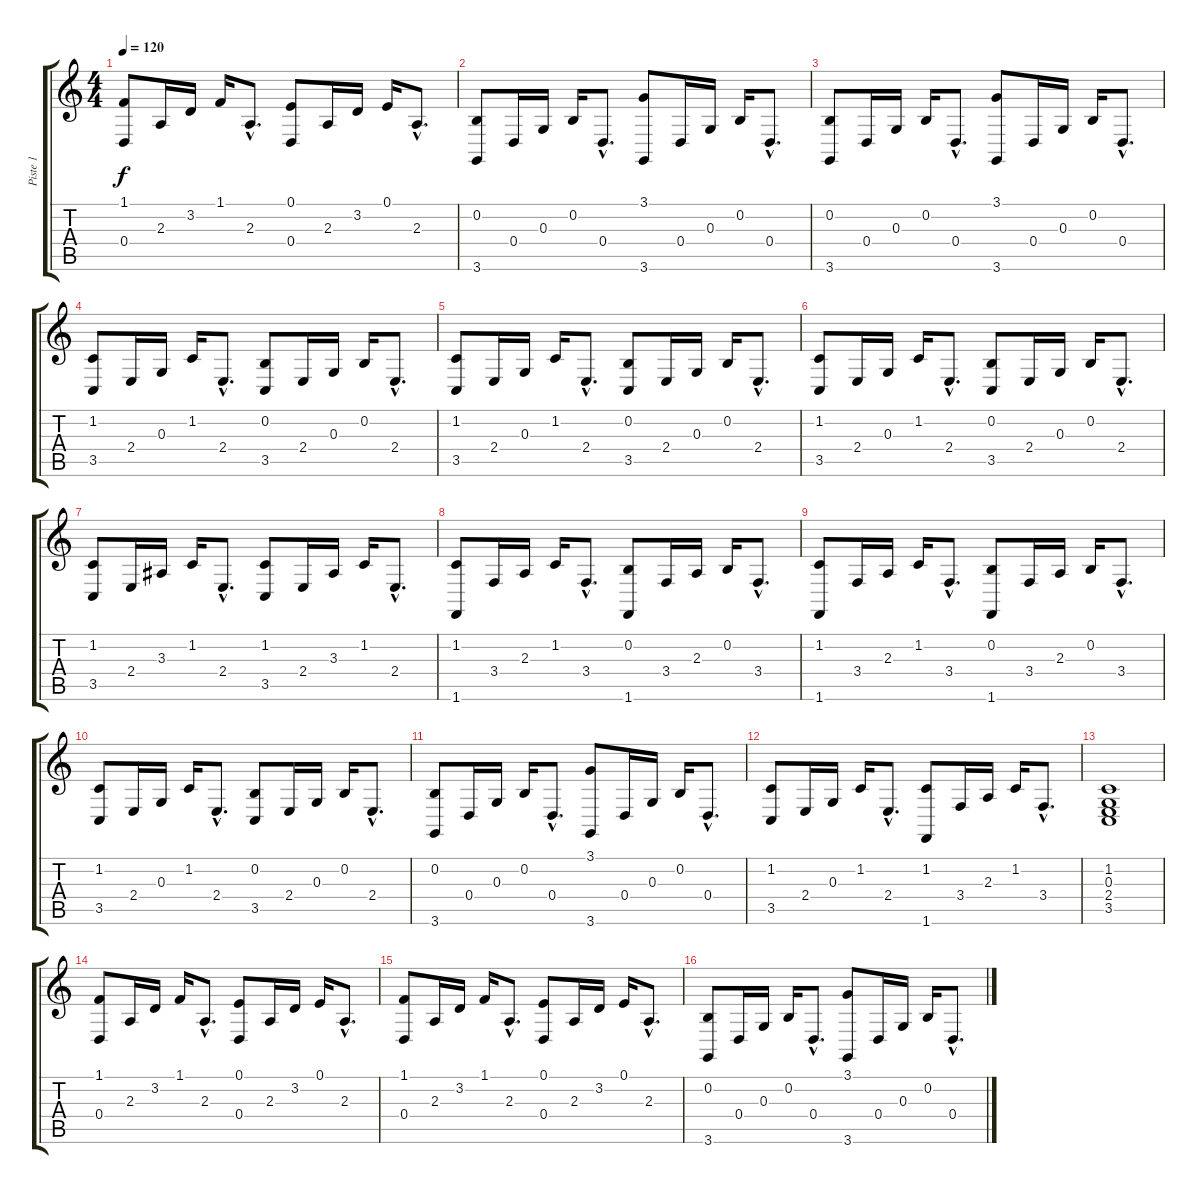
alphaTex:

\track ("Piste 1" "Piste 1") {instrument pad8sweep}
\staff {score tabs}
\tuning (E4 B3 G3 D3 A2 E2) {hide}
\ts (4 4)
\tempo 120
\clef g2
\ks c
(1.1 0.4).8{dy f} 2.3.16 3.2.16 1.1.16 2.3{hac}.8{d} (0.1 0.4).8 2.3.16 3.2.16 0.1.16 2.3{hac}.8{d} |
(0.2 3.6).8 0.4.16 0.3.16 0.2.16 0.4{hac}.8{d} (3.1 3.6).8 0.4.16 0.3.16 0.2.16 0.4{hac}.8{d} |
(0.2 3.6).8 0.4.16 0.3.16 0.2.16 0.4{hac}.8{d} (3.1 3.6).8 0.4.16 0.3.16 0.2.16 0.4{hac}.8{d} |
(1.2 3.5).8 2.4.16 0.3.16 1.2.16 2.4{hac}.8{d} (0.2 3.5).8 2.4.16 0.3.16 0.2.16 2.4{hac}.8{d} |
(1.2 3.5).8 2.4.16 0.3.16 1.2.16 2.4{hac}.8{d} (0.2 3.5).8 2.4.16 0.3.16 0.2.16 2.4{hac}.8{d} |
(1.2 3.5).8 2.4.16 0.3.16 1.2.16 2.4{hac}.8{d} (0.2 3.5).8 2.4.16 0.3.16 0.2.16 2.4{hac}.8{d} |
(1.2 3.5).8 2.4.16 3.3.16 1.2.16 2.4{hac}.8{d} (1.2 3.5).8 2.4.16 3.3.16 1.2.16 2.4{hac}.8{d} |
(1.2 1.6).8 3.4.16 2.3.16 1.2.16 3.4{hac}.8{d} (0.2 1.6).8 3.4.16 2.3.16 0.2.16 3.4{hac}.8{d} |
(1.2 1.6).8 3.4.16 2.3.16 1.2.16 3.4{hac}.8{d} (0.2 1.6).8 3.4.16 2.3.16 0.2.16 3.4{hac}.8{d} |
(1.2 3.5).8 2.4.16 0.3.16 1.2.16 2.4{hac}.8{d} (0.2 3.5).8 2.4.16 0.3.16 0.2.16 2.4{hac}.8{d} |
(0.2 3.6).8 0.4.16 0.3.16 0.2.16 0.4{hac}.8{d} (3.1 3.6).8 0.4.16 0.3.16 0.2.16 0.4{hac}.8{d} |
(1.2 3.5).8 2.4.16 0.3.16 1.2.16 2.4{hac}.8{d} (1.2 1.6).8 3.4.16 2.3.16 1.2.16 3.4{hac}.8{d} |
(1.2 0.3 2.4 3.5).1 |
(1.1 0.4).8 2.3.16 3.2.16 1.1.16 2.3{hac}.8{d} (0.1 0.4).8 2.3.16 3.2.16 0.1.16 2.3{hac}.8{d} |
(1.1 0.4).8 2.3.16 3.2.16 1.1.16 2.3{hac}.8{d} (0.1 0.4).8 2.3.16 3.2.16 0.1.16 2.3{hac}.8{d} |
(0.2 3.6).8 0.4.16 0.3.16 0.2.16 0.4{hac}.8{d} (3.1 3.6).8 0.4.16 0.3.16 0.2.16 0.4{hac}.8{d}
